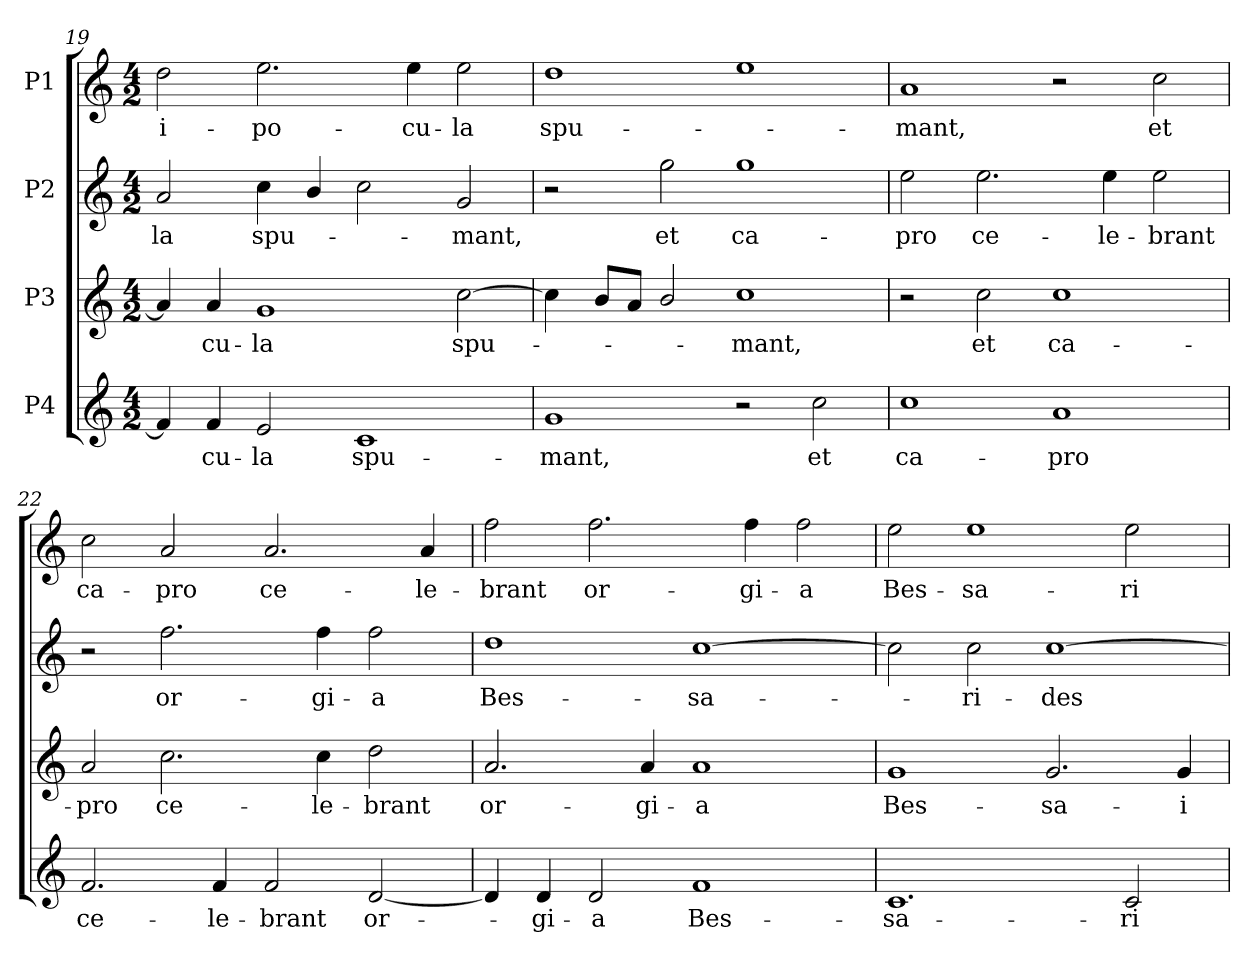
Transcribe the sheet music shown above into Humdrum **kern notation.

**kern	**text	**kern	**text	**kern	**text	**kern	**text
*part4	*part4	*part3	*part3	*part2	*part2	*part1	*part1
*staff4	*staff4	*staff3	*staff3	*staff2	*staff2	*staff1	*staff1
*I"P4	*	*I"P3	*	*I"P2	*	*I"P1	*
*clefG2	*	*clefG2	*	*clefG2	*	*clefG2	*
*k[]	*	*k[]	*	*k[]	*	*k[]	*
*C:	*	*C:	*	*C:	*	*C:	*
*M4/2	*	*M4/2	*	*M4/2	*	*M4/2	*
=19	=19	=19	=19	=19	=19	=19	=19
!	!	!	!	!	!LO:LY:b:color=#000000	!	!
!	!	!	!	!	!	!	!LO:LY:b:color=#000000
4fi/]	.	4ai/]	.	2ai/	-la	2ddi\	-i-
!	!LO:LY:b:color=#000000	!	!	!	!	!	!
!	!	!	!LO:LY:b:color=#000000	!	!	!	!
4fi/	-cu-	4ai/	-cu-	.	.	.	.
!	!LO:LY:b:color=#000000	!	!	!	!	!	!
!	!	!	!LO:LY:b:color=#000000	!	!	!	!
!	!	!	!	!	!LO:LY:b:color=#000000	!	!
!	!	!	!	!	!	!	!LO:LY:b:color=#000000
2ei/	-la	1gi	-la	4cci\	spu-	2.eei\	-po-
.	.	.	.	4bi/	.	.	.
!	!LO:LY:b:color=#000000	!	!	!	!	!	!
1ci	spu-	.	.	2cci\	.	.	.
!	!	!	!	!	!	!	!LO:LY:b:color=#000000
.	.	.	.	.	.	4eei\	-cu-
!	!	!	!LO:LY:b:color=#000000	!	!	!	!
!	!	!	!	!	!LO:LY:b:color=#000000	!	!
!	!	!	!	!	!	!	!LO:LY:b:color=#000000
.	.	[2cci\	spu-	2gi/	-mant,	2eei\	-la
!!LO:LB:g=z
=20	=20	=20	=20	=20	=20	=20	=20
!	!LO:LY:b:color=#000000	!	!	!	!	!	!
!	!	!	!	!	!	!	!LO:LY:b:color=#000000
1gi	-mant,	4cci\]	.	2r	.	1ddi	spu-
.	.	8bi/L	.	.	.	.	.
.	.	8ai/J	.	.	.	.	.
!	!	!	!	!	!LO:LY:b:color=#000000	!	!
.	.	2bi/	.	2ggi\	et	.	.
!	!	!	!LO:LY:b:color=#000000	!	!	!	!
!	!	!	!	!	!LO:LY:b:color=#000000	!	!
2r	.	1cci	-mant,	1ggi	ca-	1eei	.
!	!LO:LY:b:color=#000000	!	!	!	!	!	!
2cci\	et	.	.	.	.	.	.
=21	=21	=21	=21	=21	=21	=21	=21
!	!LO:LY:b:color=#000000	!	!	!	!	!	!
!	!	!	!	!	!LO:LY:b:color=#000000	!	!
!	!	!	!	!	!	!	!LO:LY:b:color=#000000
1cci	ca-	2r	.	2eei\	-pro	1ai	-mant,
!	!	!	!LO:LY:b:color=#000000	!	!	!	!
!	!	!	!	!	!LO:LY:b:color=#000000	!	!
.	.	2cci\	et	2.eei\	ce-	.	.
!	!LO:LY:b:color=#000000	!	!	!	!	!	!
!	!	!	!LO:LY:b:color=#000000	!	!	!	!
1ai	-pro	1cci	ca-	.	.	2r	.
!	!	!	!	!	!LO:LY:b:color=#000000	!	!
.	.	.	.	4eei\	-le-	.	.
!	!	!	!	!	!LO:LY:b:color=#000000	!	!
!	!	!	!	!	!	!	!LO:LY:b:color=#000000
.	.	.	.	2eei\	-brant	2cci\	et
=22	=22	=22	=22	=22	=22	=22	=22
!	!LO:LY:b:color=#000000	!	!	!	!	!	!
!	!	!	!LO:LY:b:color=#000000	!	!	!	!
!	!	!	!	!	!	!	!LO:LY:b:color=#000000
2.fi/	ce-	2ai/	-pro	2r	.	2cci\	ca-
!	!	!	!LO:LY:b:color=#000000	!	!	!	!
!	!	!	!	!	!LO:LY:b:color=#000000	!	!
!	!	!	!	!	!	!	!LO:LY:b:color=#000000
.	.	2.cci\	ce-	2.ffi\	or-	2ai/	-pro
!	!LO:LY:b:color=#000000	!	!	!	!	!	!
4fi/	-le-	.	.	.	.	.	.
!	!LO:LY:b:color=#000000	!	!	!	!	!	!
!	!	!	!	!	!	!	!LO:LY:b:color=#000000
2fi/	-brant	.	.	.	.	2.ai/	ce-
!	!	!	!LO:LY:b:color=#000000	!	!	!	!
!	!	!	!	!	!LO:LY:b:color=#000000	!	!
.	.	4cci\	-le-	4ffi\	-gi-	.	.
!	!LO:LY:b:color=#000000	!	!	!	!	!	!
!	!	!	!LO:LY:b:color=#000000	!	!	!	!
!	!	!	!	!	!LO:LY:b:color=#000000	!	!
[2di/	or-	2ddi\	-brant	2ffi\	-a	.	.
!	!	!	!	!	!	!	!LO:LY:b:color=#000000
.	.	.	.	.	.	4ai/	-le-
!!LO:LB:g=z
=23	=23	=23	=23	=23	=23	=23	=23
!	!	!	!LO:LY:b:color=#000000	!	!	!	!
!	!	!	!	!	!LO:LY:b:color=#000000	!	!
!	!	!	!	!	!	!	!LO:LY:b:color=#000000
4di/]	.	2.ai/	or-	1ddi	Bes-	2ffi\	-brant
!	!LO:LY:b:color=#000000	!	!	!	!	!	!
4di/	-gi-	.	.	.	.	.	.
!	!LO:LY:b:color=#000000	!	!	!	!	!	!
!	!	!	!	!	!	!	!LO:LY:b:color=#000000
2di/	-a	.	.	.	.	2.ffi\	or-
!	!	!	!LO:LY:b:color=#000000	!	!	!	!
.	.	4ai/	-gi-	.	.	.	.
!	!LO:LY:b:color=#000000	!	!	!	!	!	!
!	!	!	!LO:LY:b:color=#000000	!	!	!	!
!	!	!	!	!	!LO:LY:b:color=#000000	!	!
1fi	Bes-	1ai	-a	[1cci	-sa-	.	.
!	!	!	!	!	!	!	!LO:LY:b:color=#000000
.	.	.	.	.	.	4ffi\	-gi-
!	!	!	!	!	!	!	!LO:LY:b:color=#000000
.	.	.	.	.	.	2ffi\	-a
=24	=24	=24	=24	=24	=24	=24	=24
!	!LO:LY:b:color=#000000	!	!	!	!	!	!
!	!	!	!LO:LY:b:color=#000000	!	!	!	!
!	!	!	!	!	!	!	!LO:LY:b:color=#000000
1.ci	-sa-	1gi	Bes-	2cci\]	.	2eei\	Bes-
!	!	!	!	!	!LO:LY:b:color=#000000	!	!
!	!	!	!	!	!	!	!LO:LY:b:color=#000000
.	.	.	.	2cci\	-ri-	1eei	-sa-
!	!	!	!LO:LY:b:color=#000000	!	!	!	!
!	!	!	!	!	!LO:LY:b:color=#000000	!	!
.	.	2.gi/	-sa-	[1cci	-des	.	.
!	!LO:LY:b:color=#000000	!	!	!	!	!	!
!	!	!	!	!	!	!	!LO:LY:b:color=#000000
2ci/	-ri-	.	.	.	.	2eei\	-ri-
!	!	!	!LO:LY:b:color=#000000	!	!	!	!
.	.	4gi/	-i-	.	.	.	.
=	=	=	=	=	=	=	=
*-	*-	*-	*-	*-	*-	*-	*-
